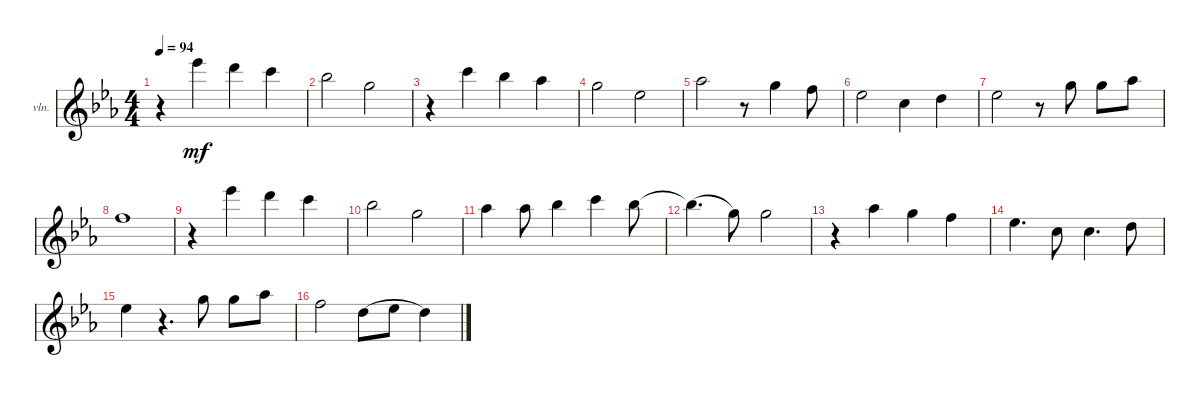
\defaultSystemsLayout 4
\bracketExtendMode groupsimilarinstruments
\firstSystemTrackNameOrientation horizontal
\otherSystemsTrackNameOrientation horizontal
\track ("Violin" "vln.") {defaultSystemsLayout 4 instrument violin}
\staff {score}
\tuning (E4 B3 G3 D3 A2 E2)
\ts (4 4)
\tempo 94
\clef g2
\scale
1.19394
\ks cminor
r.4{dy mf beam Down} 23.1{acc b}.4{beam Down} 22.1{acc forcenatural}.4{beam Down} 20.1{acc forcenatural}.4{beam Down} |
\scale
0.935354 23.2{acc b}.2{beam Down} 15.1{acc forcenatural}.2{beam Down} |
\scale
0.935354 r.4{beam Down} 20.1{acc forcenatural}.4{beam Down} 18.1{acc b}.4{beam Down} 16.1{acc b}.4{beam Down} |
\scale
0.935354 20.2{acc forcenatural}.2{beam Down} 11.1{acc b}.2{beam Down} |
\scale
1.19394 30.4{acc b}.2{beam Down} r.8{beam Down} 15.1{acc forcenatural}.4{beam Down} 13.1{acc forcenatural}.8{beam Down} |
\scale
0.935354 11.1{acc b}.2{beam Down} 8.1{acc forcenatural}.4{beam Down} 15.2{acc forcenatural}.4{beam Down} |
\scale
0.935354 11.1{acc b}.2{beam Down} r.8{beam Down} 15.1{acc forcenatural}.8{beam Down} 15.1{acc forcenatural}.8{beam Down} 16.1{acc b}.8{beam Down} |
\scale
0.935354 13.1{acc forcenatural}.1{beam Down} |
\scale
1.19394 r.4{beam Down} 23.1{acc b}.4{beam Down} 22.1{acc forcenatural}.4{beam Down} 20.1{acc forcenatural}.4{beam Down} |
\scale
0.935354 23.2{acc b}.2{beam Down} 15.1{acc forcenatural}.2{beam Down} |
\scale
0.935354 16.1{acc b}.4{beam Down} 16.1{acc b}.8{beam Down} 18.1{acc b}.4{beam Down} 20.1{acc forcenatural}.4{beam Down} 18.1{acc b}.8{beam Down} |
\scale
0.935354 18.1{t acc b}.4{d legatoorigin beam Down} 20.2{acc forcenatural}.8{beam Down} 15.1{acc forcenatural}.2{beam Down} |
\scale
1.19394 r.4{beam Down} 16.1{acc b}.4{beam Down} 15.1{acc forcenatural}.4{beam Down} 13.1{acc forcenatural}.4{beam Down} |
\scale
0.935354 11.1{acc b}.4{d beam Down} 8.1{acc forcenatural}.8{beam Down} 8.1{acc forcenatural}.4{d beam Down} 10.1{acc forcenatural}.8{beam Down} |
\scale
0.935354 11.1{acc b}.4{beam Down} r.4{d beam Down} 15.1{acc forcenatural}.8{beam Down} 15.1{acc forcenatural}.8{beam Down} 16.1{acc b}.8{beam Down} |
\scale
0.935354 18.2{acc forcenatural}.2{beam Down} 10.1{acc forcenatural}.8{legatoorigin beam Down} 11.1{acc b}.8{legatoorigin beam Down} 10.1{acc forcenatural}.4{beam Down}
